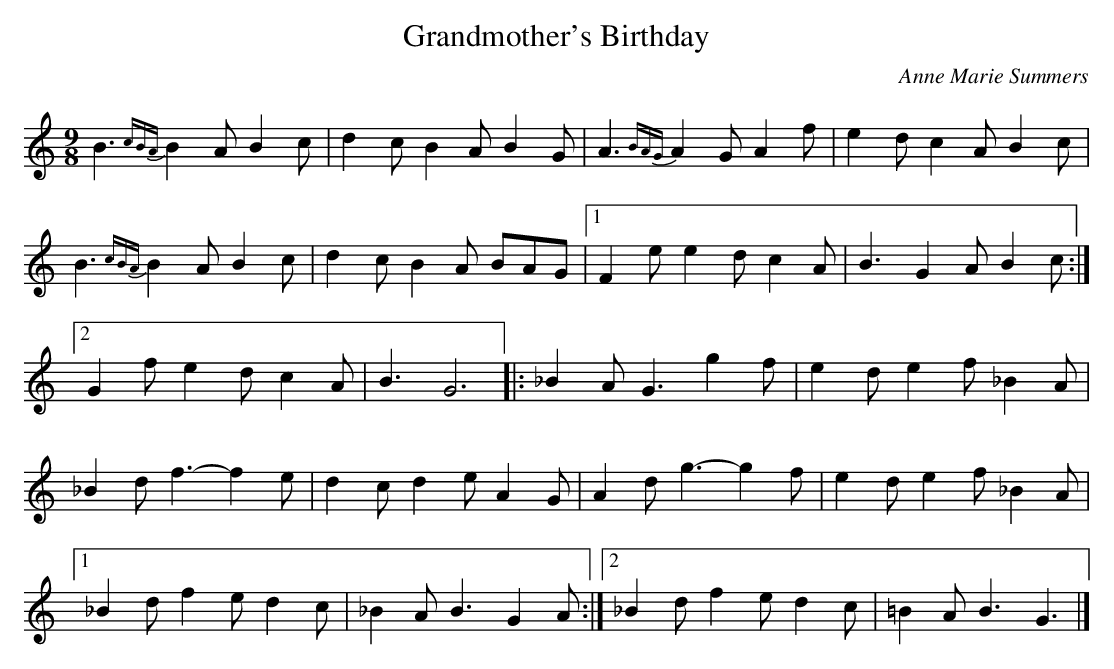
X:1
T:Grandmother's Birthday
C:Anne Marie Summers
L:1/8
M:9/8
K:A minor
B3 {cBA}B2A B2c|d2c B2A B2G|A3 {BAG}A2G A2f|e2d c2A B2c|
B3 {cBA}B2A B2c|d2c B2A BAG|1 F2e e2d c2A|B3 G2A B2c:|2
G2f e2d c2A|B3 G6|:_B2A G3 g2f|e2d e2f _B2A|
_B2d f3-f2e|d2c d2e A2G|A2d g3-g2f|e2d e2f _B2A|1
_B2d f2e d2c|_B2A B3 G2A:|2 _B2d f2e d2c|=B2A B3 G3|]
